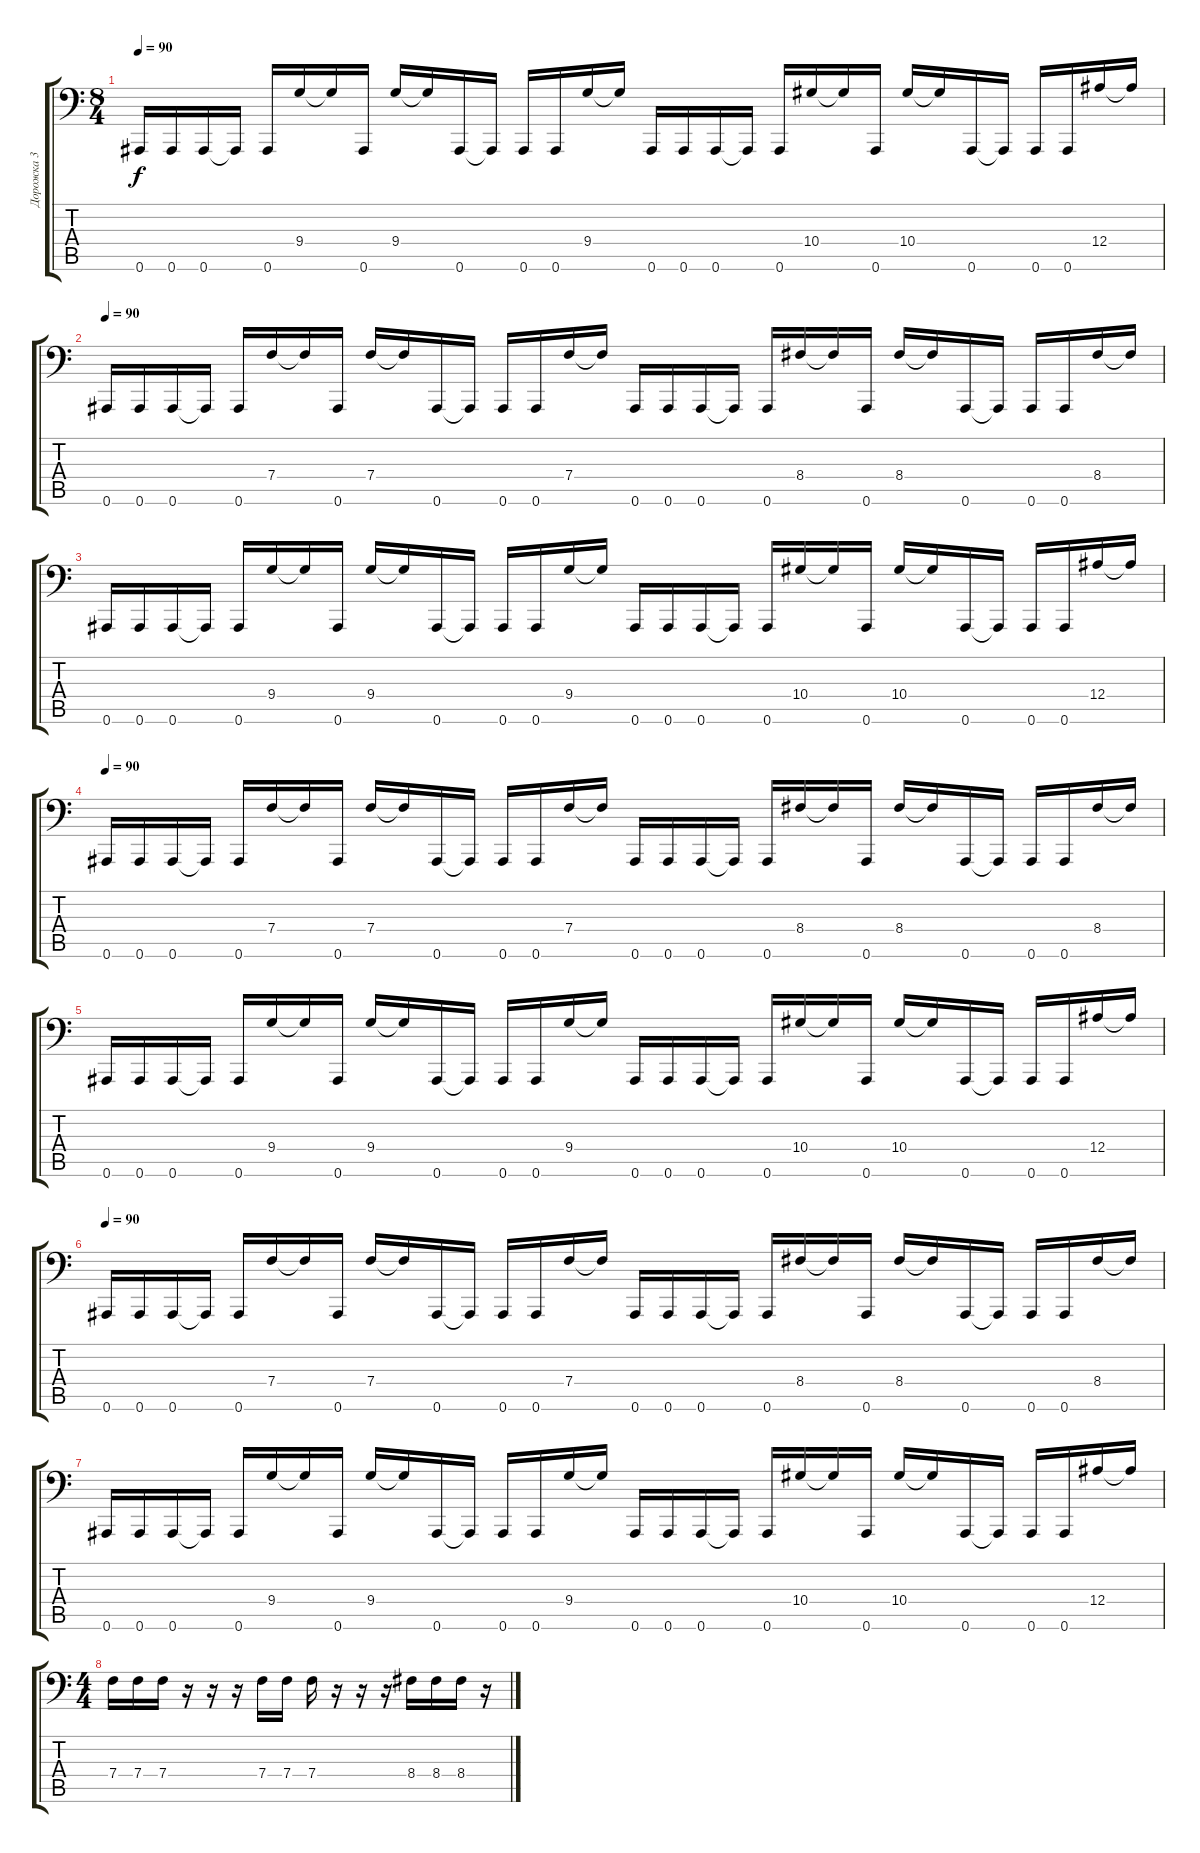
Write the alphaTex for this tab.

\track ("Дорожка 3" "Дорожка 3") {instrument electricbassfinger}
\staff {score tabs}
\tuning (Db3 G2 Eb2 Bb1 F1 Bb0) {hide}
\ts (8 4)
\tempo 90
\clef f4
\ks c
0.6.16{dy f} 0.6.16 0.6.16 0.6{t}.16 0.6.16 9.4.16 9.4{t}.16 0.6.16 9.4.16 9.4{t}.16 0.6.16 0.6{t}.16 0.6.16 0.6.16 9.4.16 9.4{t}.16 0.6.16 0.6.16 0.6.16 0.6{t}.16 0.6.16 10.4.16 10.4{t}.16 0.6.16 10.4.16 10.4{t}.16 0.6.16 0.6{t}.16 0.6.16 0.6.16 12.4.16 12.4{t}.16 |
\tempo 90
0.6.16 0.6.16 0.6.16 0.6{t}.16 0.6.16 7.4.16 7.4{t}.16 0.6.16 7.4.16 7.4{t}.16 0.6.16 0.6{t}.16 0.6.16 0.6.16 7.4.16 7.4{t}.16 0.6.16 0.6.16 0.6.16 0.6{t}.16 0.6.16 8.4.16 8.4{t}.16 0.6.16 8.4.16 8.4{t}.16 0.6.16 0.6{t}.16 0.6.16 0.6.16 8.4.16 8.4{t}.16 |
0.6.16 0.6.16 0.6.16 0.6{t}.16 0.6.16 9.4.16 9.4{t}.16 0.6.16 9.4.16 9.4{t}.16 0.6.16 0.6{t}.16 0.6.16 0.6.16 9.4.16 9.4{t}.16 0.6.16 0.6.16 0.6.16 0.6{t}.16 0.6.16 10.4.16 10.4{t}.16 0.6.16 10.4.16 10.4{t}.16 0.6.16 0.6{t}.16 0.6.16 0.6.16 12.4.16 12.4{t}.16 |
\tempo 90
0.6.16 0.6.16 0.6.16 0.6{t}.16 0.6.16 7.4.16 7.4{t}.16 0.6.16 7.4.16 7.4{t}.16 0.6.16 0.6{t}.16 0.6.16 0.6.16 7.4.16 7.4{t}.16 0.6.16 0.6.16 0.6.16 0.6{t}.16 0.6.16 8.4.16 8.4{t}.16 0.6.16 8.4.16 8.4{t}.16 0.6.16 0.6{t}.16 0.6.16 0.6.16 8.4.16 8.4{t}.16 |
0.6.16 0.6.16 0.6.16 0.6{t}.16 0.6.16 9.4.16 9.4{t}.16 0.6.16 9.4.16 9.4{t}.16 0.6.16 0.6{t}.16 0.6.16 0.6.16 9.4.16 9.4{t}.16 0.6.16 0.6.16 0.6.16 0.6{t}.16 0.6.16 10.4.16 10.4{t}.16 0.6.16 10.4.16 10.4{t}.16 0.6.16 0.6{t}.16 0.6.16 0.6.16 12.4.16 12.4{t}.16 |
\tempo 90
0.6.16 0.6.16 0.6.16 0.6{t}.16 0.6.16 7.4.16 7.4{t}.16 0.6.16 7.4.16 7.4{t}.16 0.6.16 0.6{t}.16 0.6.16 0.6.16 7.4.16 7.4{t}.16 0.6.16 0.6.16 0.6.16 0.6{t}.16 0.6.16 8.4.16 8.4{t}.16 0.6.16 8.4.16 8.4{t}.16 0.6.16 0.6{t}.16 0.6.16 0.6.16 8.4.16 8.4{t}.16 |
0.6.16 0.6.16 0.6.16 0.6{t}.16 0.6.16 9.4.16 9.4{t}.16 0.6.16 9.4.16 9.4{t}.16 0.6.16 0.6{t}.16 0.6.16 0.6.16 9.4.16 9.4{t}.16 0.6.16 0.6.16 0.6.16 0.6{t}.16 0.6.16 10.4.16 10.4{t}.16 0.6.16 10.4.16 10.4{t}.16 0.6.16 0.6{t}.16 0.6.16 0.6.16 12.4.16 12.4{t}.16 |
\ts (4 4)
7.4.16 7.4.16 7.4.16 r.16 r.16 r.16 7.4.16 7.4.16 7.4.16 r.16 r.16 r.16 8.4.16 8.4.16 8.4.16 r.16
